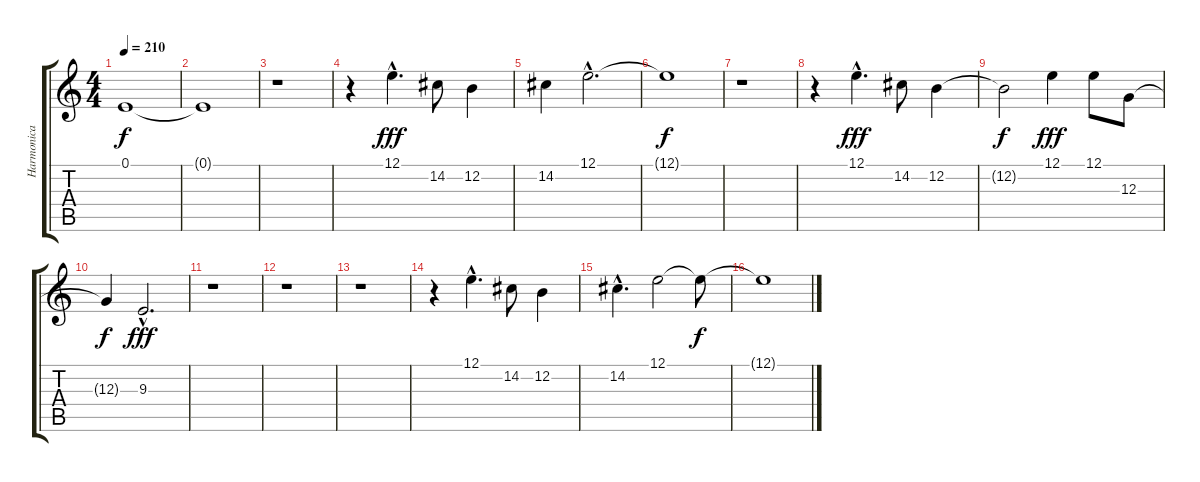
\track ("Harmonica" "Harmonica") {instrument harmonica}
\staff {score tabs}
\tuning (E4 B3 G3 D3 A2 E2) {hide}
\ts (4 4)
\tempo 210
\clef g2
\ks c
0.1{t}.1{dy f} |
0.1{t}.1 |
r.1 |
r.4 12.1{hac}.4{d dy fff} 14.2.8 12.2.4 |
14.2.4 12.1{hac}.2{d} |
12.1{t}.1{dy f} |
r.1 |
r.4 12.1{hac}.4{d dy fff} 14.2.8 12.2.4 |
12.2{t}.2{dy f} 12.1.4{dy fff} 12.1.8 12.3.8 |
12.3{t}.4{dy f} 9.3{hac}.2{d dy fff} |
r.1 |
r.1 |
r.1 |
r.4 12.1{hac}.4{d} 14.2.8 12.2.4 |
14.2{hac}.4{d} 12.1.2 12.1{t}.8{dy f} |
12.1{t}.1
